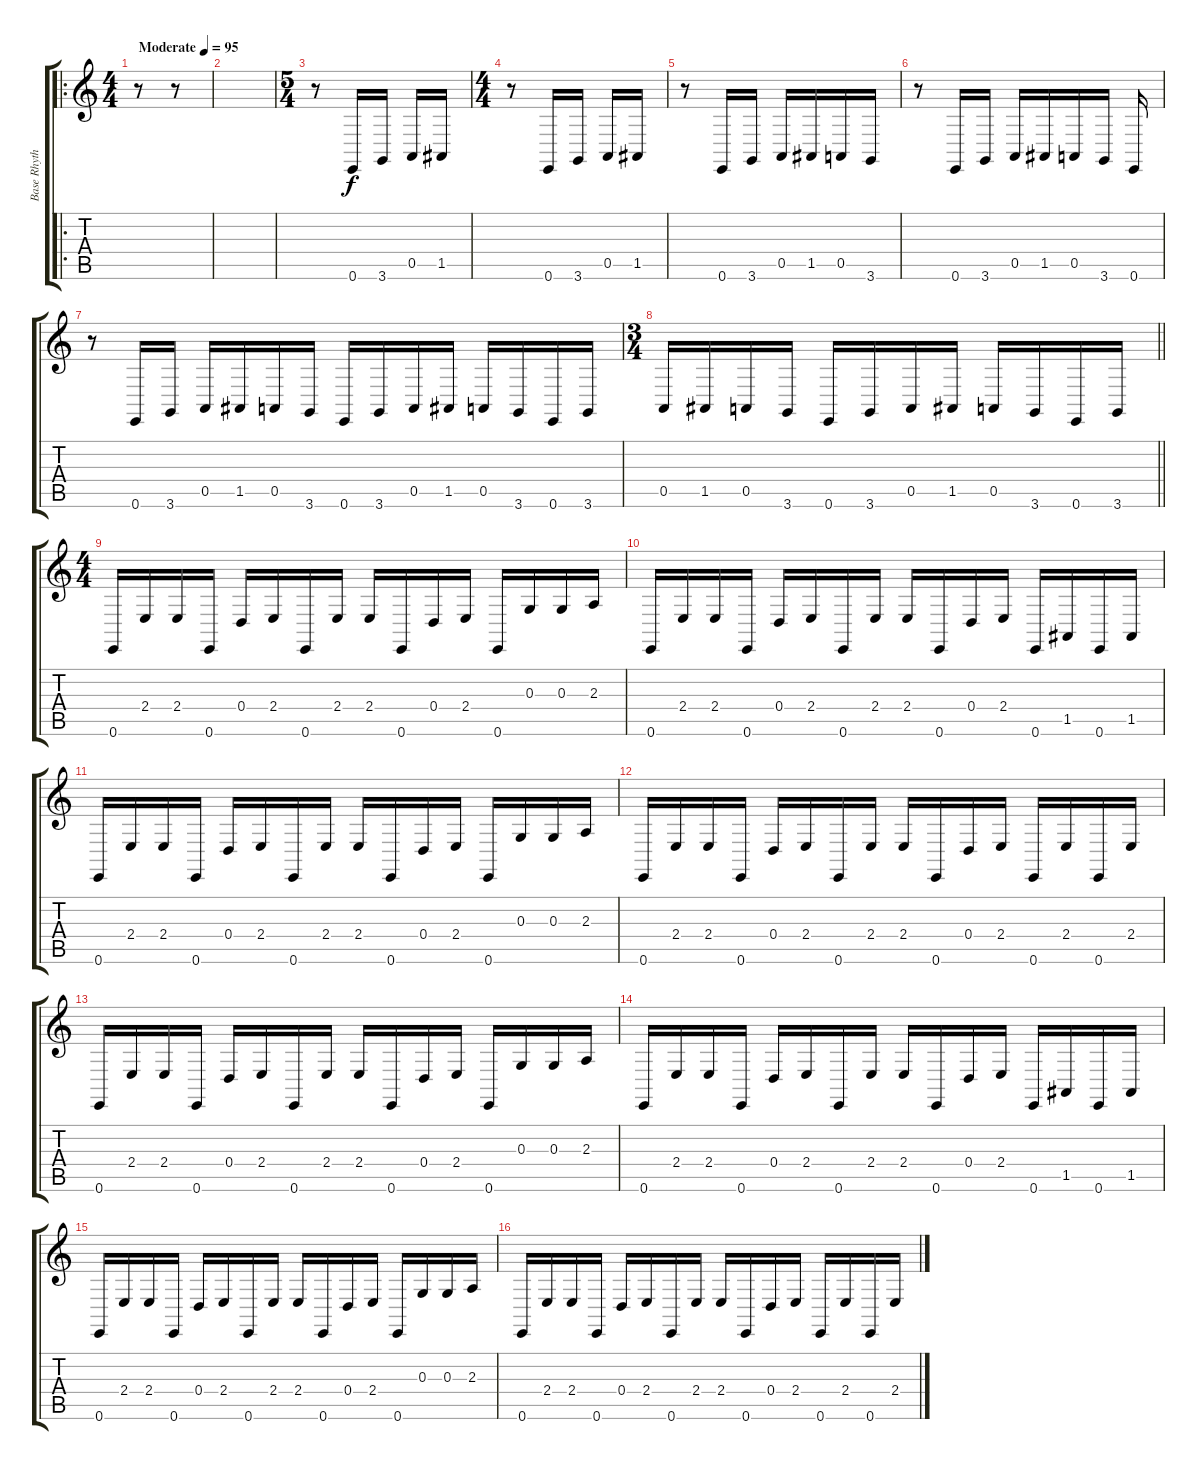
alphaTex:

\track ("Base Rhythm" "Base Rhyth") {instrument acousticgrandpiano}
\staff {score tabs}
\tuning (E4 B3 G3 D3 A2 E2) {hide}
\ro
\ts (4 4)
\tempo (95 "Moderate")
\clef g2
\ks c
r.8{dy f instrument acousticgrandpiano} r.8 |
|
\ts (5 4)
r.8 0.6.16 3.6.16 0.5.16 1.5.16 |
\ts (4 4)
r.8 0.6.16 3.6.16 0.5.16 1.5.16 |
r.8 0.6.16 3.6.16 0.5.16 1.5.16 0.5.16 3.6.16 |
r.8 0.6.16 3.6.16 0.5.16 1.5.16 0.5.16 3.6.16 0.6.16 |
r.8 0.6.16 3.6.16 0.5.16 1.5.16 0.5.16 3.6.16 0.6.16 3.6.16 0.5.16 1.5.16 0.5.16 3.6.16 0.6.16 3.6.16 |
\ts (3 4)
\barLineRight lightlight
0.5.16 1.5.16 0.5.16 3.6.16 0.6.16 3.6.16 0.5.16 1.5.16 0.5.16 3.6.16 0.6.16 3.6.16 |
\ts (4 4)
0.6.16 2.4.16 2.4.16 0.6.16 0.4.16 2.4.16 0.6.16 2.4.16 2.4.16 0.6.16 0.4.16 2.4.16 0.6.16 0.3.16 0.3.16 2.3.16 |
0.6.16 2.4.16 2.4.16 0.6.16 0.4.16 2.4.16 0.6.16 2.4.16 2.4.16 0.6.16 0.4.16 2.4.16 0.6.16 1.5.16 0.6.16 1.5.16 |
0.6.16 2.4.16 2.4.16 0.6.16 0.4.16 2.4.16 0.6.16 2.4.16 2.4.16 0.6.16 0.4.16 2.4.16 0.6.16 0.3.16 0.3.16 2.3.16 |
0.6.16 2.4.16 2.4.16 0.6.16 0.4.16 2.4.16 0.6.16 2.4.16 2.4.16 0.6.16 0.4.16 2.4.16 0.6.16 2.4.16 0.6.16 2.4.16 |
0.6.16 2.4.16 2.4.16 0.6.16 0.4.16 2.4.16 0.6.16 2.4.16 2.4.16 0.6.16 0.4.16 2.4.16 0.6.16 0.3.16 0.3.16 2.3.16 |
0.6.16 2.4.16 2.4.16 0.6.16 0.4.16 2.4.16 0.6.16 2.4.16 2.4.16 0.6.16 0.4.16 2.4.16 0.6.16 1.5.16 0.6.16 1.5.16 |
0.6.16 2.4.16 2.4.16 0.6.16 0.4.16 2.4.16 0.6.16 2.4.16 2.4.16 0.6.16 0.4.16 2.4.16 0.6.16 0.3.16 0.3.16 2.3.16 |
0.6.16 2.4.16 2.4.16 0.6.16 0.4.16 2.4.16 0.6.16 2.4.16 2.4.16 0.6.16 0.4.16 2.4.16 0.6.16 2.4.16 0.6.16 2.4.16
